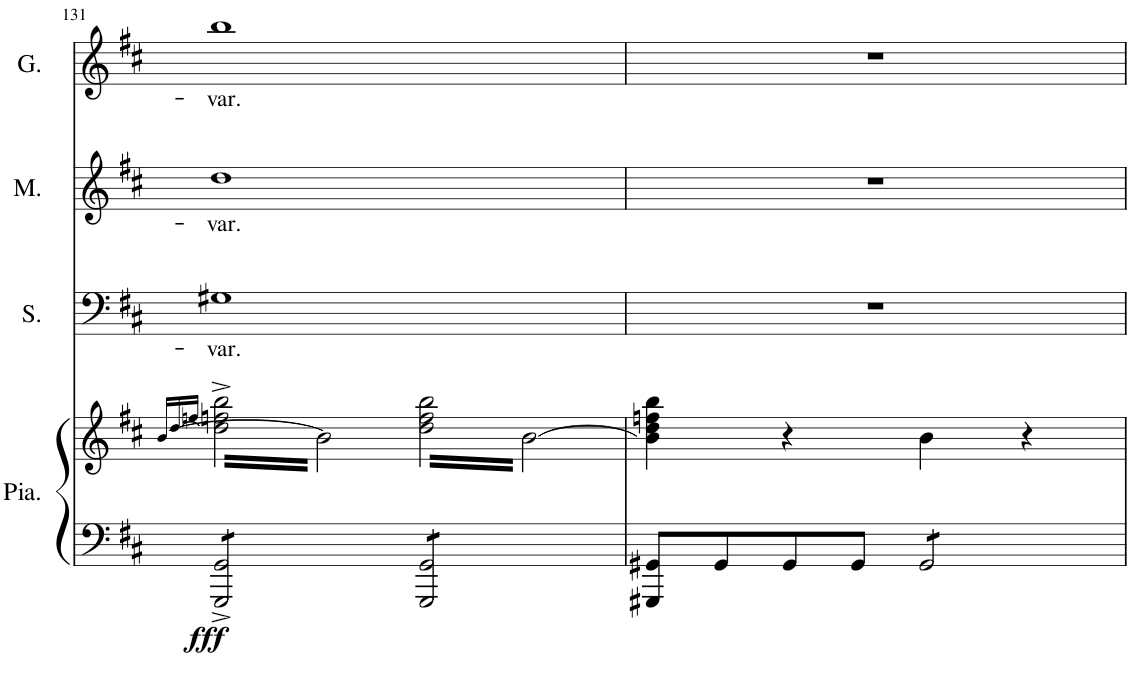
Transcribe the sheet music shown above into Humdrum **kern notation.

**kern	**kern	**dynam	**kern	**text	**kern	**text	**kern	**text
*part4	*part4	*part4	*part3	*part3	*part2	*part2	*part1	*part1
*staff5	*staff4	*staff4/5	*staff3	*staff3	*staff2	*staff2	*staff1	*staff1
*I"Piano	*	*	*I"Sparafucile	*	*I"Magdalena	*	*I"Gilda	*
*I'Pia.	*	*	*I'S.	*	*I'M.	*	*I'G.	*
!!LO:PB:g=z
*clefF4	*clefG2	*	*clefF4	*	*clefG2	*	*clefG2	*
*k[f#c#]	*k[f#c#]	*	*k[f#c#]	*	*k[f#c#]	*	*k[f#c#]	*
*M4/4	*M4/4	*	*M4/4	*	*M4/4	*	*M4/4	*
=131	=131	=131	=131	=131	=131	=131	=131	=131
.	[16qb/LL	.	.	.	.	.	.	.
.	[16qdd/	.	.	.	.	.	.	.
.	16qffn/JJ	.	.	.	.	.	.	.
!	!	!LO:DY:b=2	!	!LO:LY:b	!	!LO:LY:b	!	!LO:LY:b
*tremolo	*	*	*	*	*	*	*	*
*	*tremolo	*	*	*	*	*	*	*
8GGG/^ 8GG/^L	32dd\]^ 32ffn\^ 32bb\^LLL	fff	1G#X	-var.	1dd	-var.	1bb	-var.
.	32b\]	.	.	.	.	.	.	.
.	32dd\^ 32ffn\^ 32bb\^	.	.	.	.	.	.	.
.	32b\]	.	.	.	.	.	.	.
8GGG/^ 8GG/^	32dd\^ 32ffn\^ 32bb\^	.	.	.	.	.	.	.
.	32b\]	.	.	.	.	.	.	.
.	32dd\^ 32ffn\^ 32bb\^	.	.	.	.	.	.	.
.	32b\]	.	.	.	.	.	.	.
8GGG/^ 8GG/^	32dd\^ 32ffn\^ 32bb\^	.	.	.	.	.	.	.
.	32b\]	.	.	.	.	.	.	.
.	32dd\^ 32ffn\^ 32bb\^	.	.	.	.	.	.	.
.	32b\]	.	.	.	.	.	.	.
8GGG/^ 8GG/^J	32dd\^ 32ffn\^ 32bb\^	.	.	.	.	.	.	.
.	32b\]	.	.	.	.	.	.	.
.	32dd\^ 32ffn\^ 32bb\^	.	.	.	.	.	.	.
.	32b\JJJ	.	.	.	.	.	.	.
8GGG/ 8GG/L	32dd\ 32ff\ 32bb\LLL	.	.	.	.	.	.	.
.	[32b\	.	.	.	.	.	.	.
.	32dd\ 32ff\ 32bb\	.	.	.	.	.	.	.
.	[32b\	.	.	.	.	.	.	.
8GGG/ 8GG/	32dd\ 32ff\ 32bb\	.	.	.	.	.	.	.
.	[32b\	.	.	.	.	.	.	.
.	32dd\ 32ff\ 32bb\	.	.	.	.	.	.	.
.	[32b\	.	.	.	.	.	.	.
8GGG/ 8GG/	32dd\ 32ff\ 32bb\	.	.	.	.	.	.	.
.	[32b\	.	.	.	.	.	.	.
.	32dd\ 32ff\ 32bb\	.	.	.	.	.	.	.
.	[32b\	.	.	.	.	.	.	.
8GGG/ 8GG/J	32dd\ 32ff\ 32bb\	.	.	.	.	.	.	.
*Xtremolo	*	*	*	*	*	*	*	*
.	[32b\	.	.	.	.	.	.	.
.	32dd\ 32ff\ 32bb\	.	.	.	.	.	.	.
.	32b\JJJ	.	.	.	.	.	.	.
*	*Xtremolo	*	*	*	*	*	*	*
=132	=132	=132	=132	=132	=132	=132	=132	=132
8GGG#X/ 8GG#X/L	4b\] 4dd\ 4ffn\ 4bb\	.	1r	.	1r	.	1r	.
.	.	.	.	.	.	.	.	.
.	.	.	.	.	.	.	.	.
.	.	.	.	.	.	.	.	.
8GG#/	.	.	.	.	.	.	.	.
.	.	.	.	.	.	.	.	.
.	.	.	.	.	.	.	.	.
.	.	.	.	.	.	.	.	.
8GG#/	4r	.	.	.	.	.	.	.
8GG#/J	.	.	.	.	.	.	.	.
*tremolo	*	*	*	*	*	*	*	*
8GG#/L	4b\	.	.	.	.	.	.	.
8GG#/	.	.	.	.	.	.	.	.
8GG#/	4r	.	.	.	.	.	.	.
8GG#/J	.	.	.	.	.	.	.	.
*Xtremolo	*	*	*	*	*	*	*	*
=	=	=	=	=	=	=	=	=
*-	*-	*-	*-	*-	*-	*-	*-	*-
